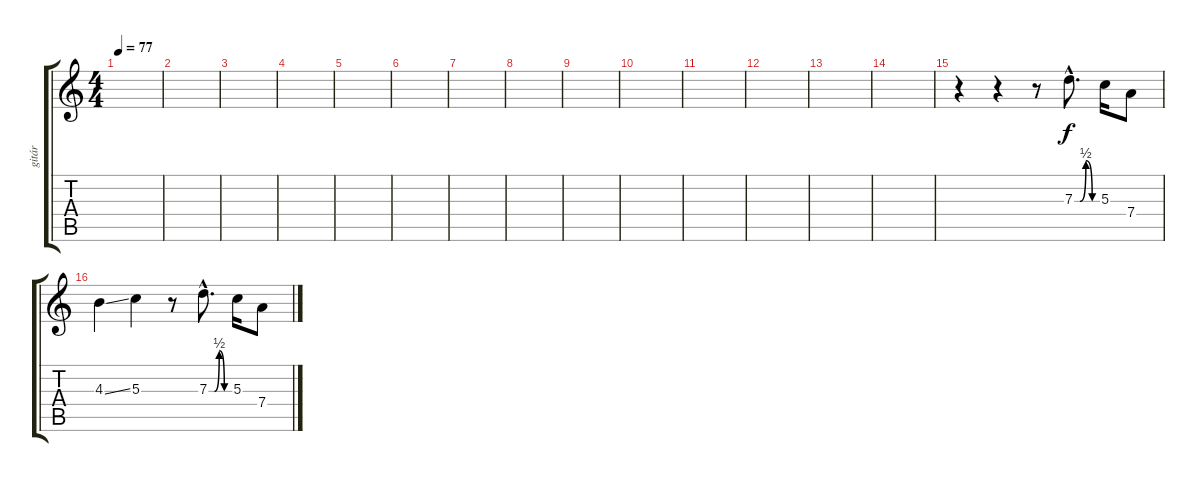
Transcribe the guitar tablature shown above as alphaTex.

\track ("gitár" "gitár") {instrument distortionguitar}
\staff {score tabs}
\tuning (E4 B3 G3 D3 A2 E2) {hide}
\ts (4 4)
\tempo 77
\clef g2
\ks c
|
|
|
|
|
|
|
|
|
|
|
|
|
|
r.4 r.4 r.8 7.3{be (custom 0 0 9 0 14 0 30 2 47 0 51 0 60 0) hac}.8{d} 5.3.16 7.4.8 |
4.3{ss}.4 5.3.4 r.8 7.3{be (custom 0 0 16 0 30 2 45 0 60 0) hac}.8{d} 5.3.16 7.4.8
